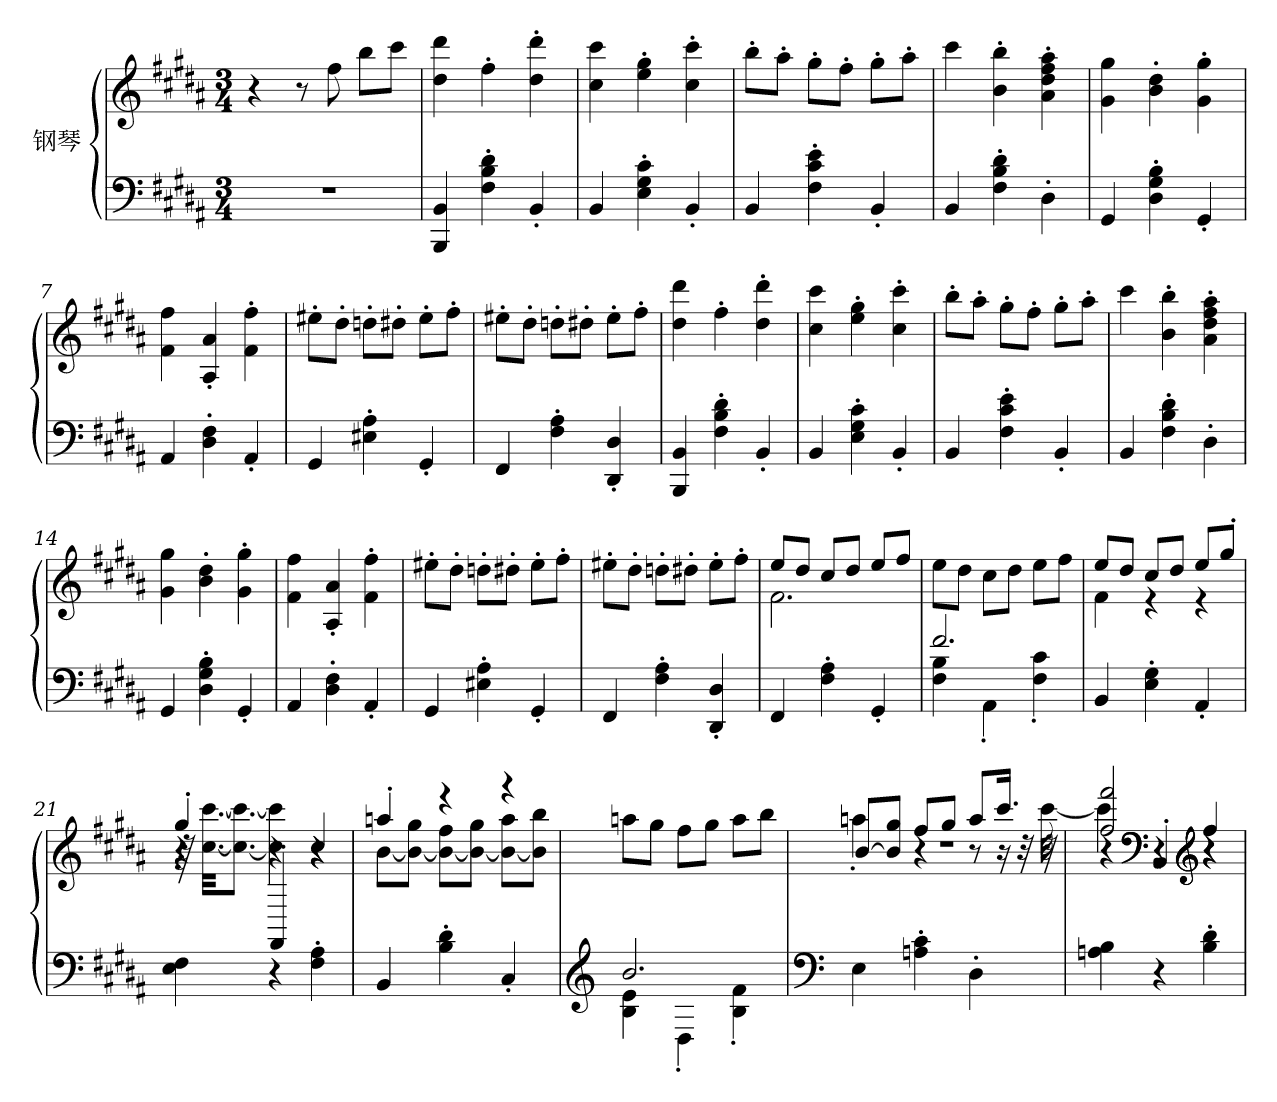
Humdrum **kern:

**kern	**kern
*part1	*part1
*staff2	*staff1
*I"钢琴	*
*clefF4	*clefG2
*k[f#c#g#d#a#]	*k[f#c#g#d#a#]
*M3/4	*M3/4
*MM190	*MM190
=1	=1
2.r	4r
.	8r
.	8ff#\
.	8bb\L
.	8ccc#\J
=2	=2
4BBB/ 4BB/	4dd#\ 4ddd#\
4F#\' 4B\' 4d#\'	4ff#'\
4BB'/	4dd#\' 4ddd#\'
=3	=3
4BB/	4cc#\ 4ccc#\
4E\' 4G#\' 4c#\'	4ee\' 4gg#\'
4BB'/	4cc#\' 4ccc#\'
=4	=4
4BB/	8bb'\L
.	8aa#'\J
4F#\' 4c#\' 4e\'	8gg#'\L
.	8ff#'\J
4BB'/	8gg#'\L
.	8aa#'\J
=5	=5
4BB/	4ccc#\
4F#\' 4B\' 4d#\'	4b\' 4bb\'
4D#'\	4a#\' 4dd#\' 4ff#\' 4aa#\'
=6	=6
4GG#/	4g#\ 4gg#\
4D#\' 4G#\' 4B\'	4b\' 4dd#\'
4GG#'/	4g#\' 4gg#\'
=7	=7
4AA#/	4f#\ 4ff#\
4D#\' 4F#\'	4A#/' 4a#/'
4AA#'/	4f#\' 4ff#\'
!!LO:LB:g=z
=8	=8
4GG#/	8ee#X'\L
.	8dd#'\J
4E#X\' 4A#\'	8ddn'\L
.	8dd#X'\J
4GG#'/	8ee#'\L
.	8ff#'\J
=9	=9
4FF#/	8ee#X'\L
.	8dd#'\J
4F#\' 4A#\'	8ddn'\L
.	8dd#X'\J
4DD#/' 4D#/'	8ee#'\L
*	*MM190
.	8ff#'\J
=10	=10
4BBB/ 4BB/	4dd#\ 4ddd#\
4F#\' 4B\' 4d#\'	4ff#'\
4BB'/	4dd#\' 4ddd#\'
=11	=11
4BB/	4cc#\ 4ccc#\
4E\' 4G#\' 4c#\'	4ee\' 4gg#\'
4BB'/	4cc#\' 4ccc#\'
=12	=12
4BB/	8bb'\L
.	8aa#'\J
4F#\' 4c#\' 4e\'	8gg#'\L
.	8ff#'\J
4BB'/	8gg#'\L
.	8aa#'\J
=13	=13
4BB/	4ccc#\
4F#\' 4B\' 4d#\'	4b\' 4bb\'
4D#'\	4a#\' 4dd#\' 4ff#\' 4aa#\'
=14	=14
4GG#/	4g#\ 4gg#\
4D#\' 4G#\' 4B\'	4b\' 4dd#\'
4GG#'/	4g#\' 4gg#\'
!!LO:LB:g=z
=15	=15
4AA#/	4f#\ 4ff#\
4D#\' 4F#\'	4A#/' 4a#/'
4AA#'/	4f#\' 4ff#\'
=16	=16
4GG#/	8ee#X'\L
.	8dd#'\J
4E#X\' 4A#\'	8ddn'\L
.	8dd#X'\J
4GG#'/	8ee#'\L
.	8ff#'\J
=17	=17
4FF#/	8ee#X'\L
.	8dd#'\J
4F#\' 4A#\'	8ddn'\L
.	8dd#X'\J
4DD#/' 4D#/'	8ee#'\L
*	*MM190
.	8ff#'\J
=18	=18
*	*^
4FF#/	8ee/L	2.f#\
.	8dd#/J	.
4F#\' 4A#\'	8cc#/L	.
.	8dd#/J	.
4GG#'/	8ee/L	.
.	8ff#/J	.
*	*v	*v
=19	=19
*^	*
2.f#/	4F#\ 4B\	8ee\L
.	.	8dd#\J
.	4AA#'\	8cc#\L
.	.	8dd#\J
.	4F#\' 4c#\'	8ee\L
.	.	8ff#\J
*v	*v	*
=20	=20
*	*^
4BB/	8ee/L	4f#\
.	8dd#/J	.
4E\' 4G#\'	8cc#/L	4r
.	8dd#/J	.
4AA#'/	8ee/L	4r
.	8gg#'/J	.
!!LO:LB:g=z
=21	=21	=21
*	*	*^
4E\ 4F#\	4gg#'/	64r	4r
.	.	[32.cc#\ [32.ccc#\KKL	.
.	.	8.cc#\_ 8.ccc#\_J	.
4r	4r	4cc#\] 4ccc#\]	4FF#'/
4F#\' 4A#\'	4r	4r	4cc#/
*	*	*v	*v
=22	=22	=22
4BB/	4aan'/	[8b\L
.	.	8b\_ 8gg#\J
4B\' 4d#\'	4r	8b\_ 8ff#\L
.	.	8b\_ 8gg#\J
4C#'/	4r	8b\_ 8aa\L
.	.	8b\] 8bb\J
*	*v	*v
=23	=23
*clefG2	*
*^	*
2.b/	4B\ 4e\	8aan\L
.	.	8gg#\J
.	4D#'\	8ff#\L
.	.	8gg#\J
.	4B\' 4f#\'	8aa\L
.	.	8bb\J
*v	*v	*
=24	=24
*clefF4	*
*	*^
*	*	*^
4E\	2.r	4aan'\	[8b/L
.	.	.	8b/] 8gg#/J
4An\' 4c#\'	.	4r	8ff#/L
.	.	.	8gg#/J
4D#'\	.	8r	8aa/L
.	.	16r	16.ccc#/Jk
.	.	32r	.
.	.	[32ccc#\	32r
!!LO:LB:g=z	!!	!!
=25	=25	=25	=25
4An\ 4B\	2ff#/ 2fff#/	4ccc#\]	4r
*	*clefF4	*	*
4r	.	4r	4BB'/
*	*clefG2	*	*
4B\' 4d#\'	4r	4r	4ff#/
*	*v	*v	*v
=	=
*-	*-
